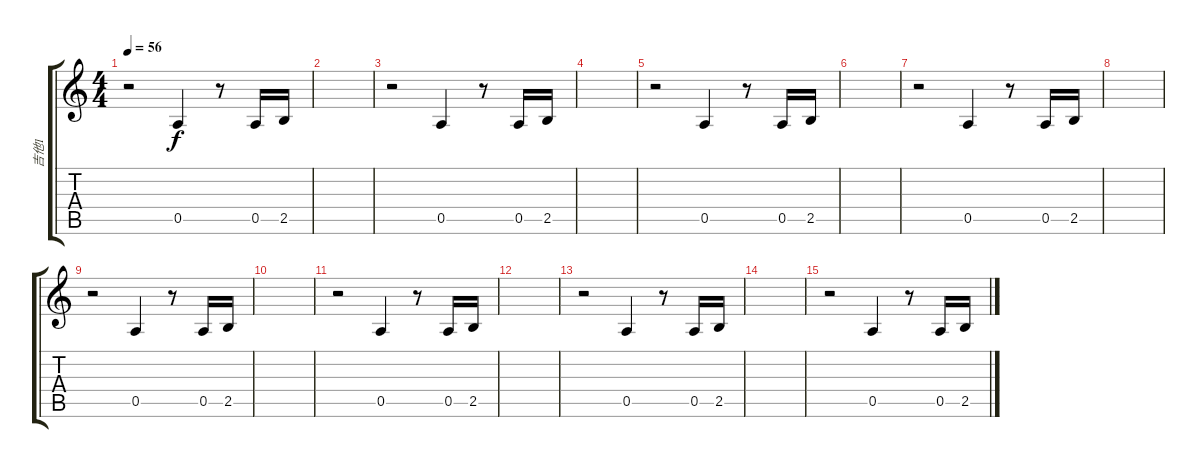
\track ("吉他1" "吉他1") {instrument electricguitarjazz}
\staff {score tabs}
\tuning (E4 B3 G3 D3 A2 E2) {hide}
\ts (4 4)
\tempo 56
\clef g2
\ks c
r.2{dy f} 0.5.4 r.8 0.5.16 2.5.16 |
|
r.2 0.5.4 r.8 0.5.16 2.5.16 |
|
r.2 0.5.4 r.8 0.5.16 2.5.16 |
|
r.2 0.5.4 r.8 0.5.16 2.5.16 |
|
r.2 0.5.4 r.8 0.5.16 2.5.16 |
|
r.2 0.5.4 r.8 0.5.16 2.5.16 |
|
r.2 0.5.4 r.8 0.5.16 2.5.16 |
|
r.2 0.5.4 r.8 0.5.16 2.5.16
